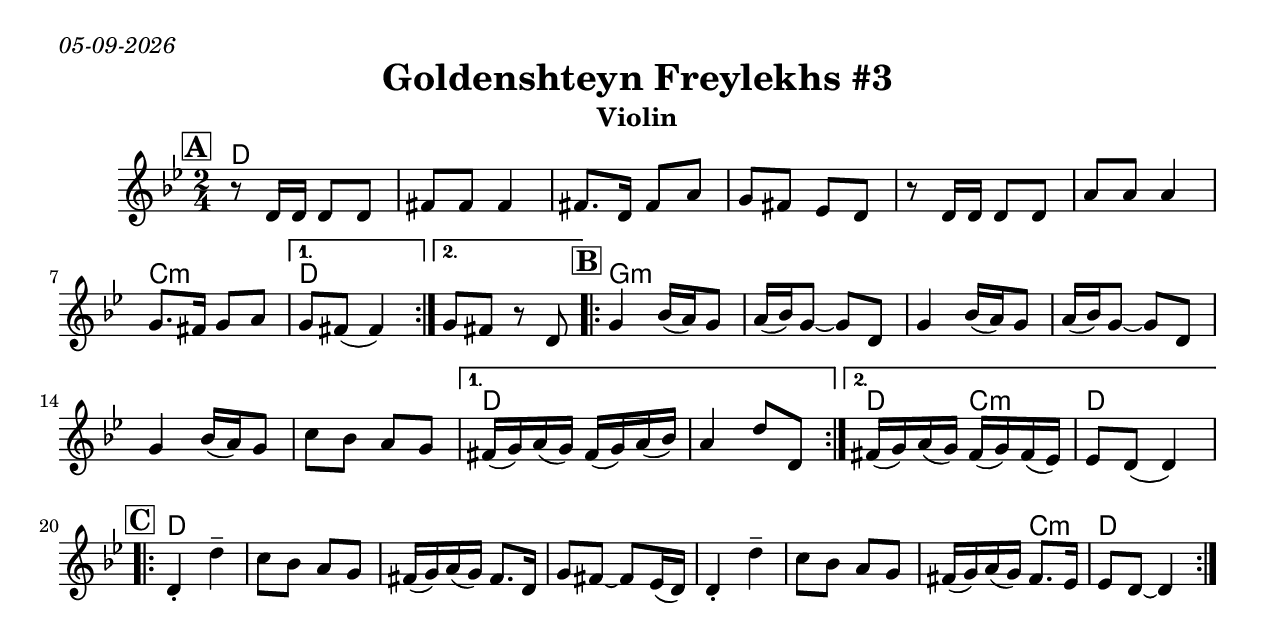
\version "2.24.0"
\include "english.ly"
%\pointAndClickOff

\paper{
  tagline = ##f
  print-all-headers = ##t
  #(set-paper-size "letter")
}
date = #(strftime "%d-%m-%Y" (localtime (current-time)))

\markup{ \italic{ \date  }  }

%\markup{ Got something to say? }

%#################################### Melody ########################
melody = \relative c' {
  \clef treble
  \key g \minor
  \time 2/4
  \set Score.rehearsalMarkFormatter = #format-mark-box-alphabet

  %\partial 16*3 a16 d f   %lead in notes

  \repeat volta 2{
    \mark \default
    r8 d16 d d8 d
    fs8 fs fs4
    fs8. d16 fs8 a|
    g8 fs ef d

    r8 d16 d d8 d|
    a'8 a a4
    g8. fs16 g8 a|

  }
  \alternative { { g8 fs(fs4)}{g8 fs r d |} }

  \repeat volta 2{
    \mark \default
    g4   bf16(a) g8|
    a16(bf)g8~g d
    g4 bf16(a)g8|
    a16(bf)g8~g d

    g4 bf16(a)g8|
    c8 bf a g
  }
  \alternative {
    {
      fs16 (g)a(g) fs(g)a(bf)
      a4 d8 d,
    }
    {
      fs16(g)a(g)fs(g) fs(ef)
      ef8 d(d4)
    }
  }
  \repeat volta 2{
    \break
    \mark \default
    d4-.  d'--
    c8 bf a g
    fs16(g)a(g) fs8. d16|
    g8 fs~fs ef16(d)|

    d4-. d'--
    c8 bf a g
    fs16(g)a(g) fs8. ef16|
    ef8 d~d4|

  }
}
%################################# Lyrics #####################
%\addlyrics{  }
%################################# Chords #######################
harmonies = \chordmode {
  d2*6
  c2:m
  d2*2
  %b
  g2*6:m
  d4*4
  d4 c4:m
  d2
  %c
  d4*13
  c4:m
  d2
}

\score {
  <<
    \new ChordNames {
      \set chordChanges = ##f
      \harmonies
    }
    \new Staff
    \melody
  >>
  \header{
    title= "Goldenshteyn Freylekhs #3"
    subtitle=""
    composer= ""
    instrument = "Violin"
    arranger= ""
  }
  \midi{\tempo 4 = 120}
  \layout{indent = 1.0\cm}
}


%{
convert-ly (GNU LilyPond) 2.20.0  convert-ly: Processing `'...
Applying conversion: 2.19.2, 2.19.7, 2.19.11, 2.19.16, 2.19.22,
2.19.24, 2.19.28, 2.19.29, 2.19.32, 2.19.40, 2.19.46, 2.19.49,
2.19.80, 2.20.0
%}
